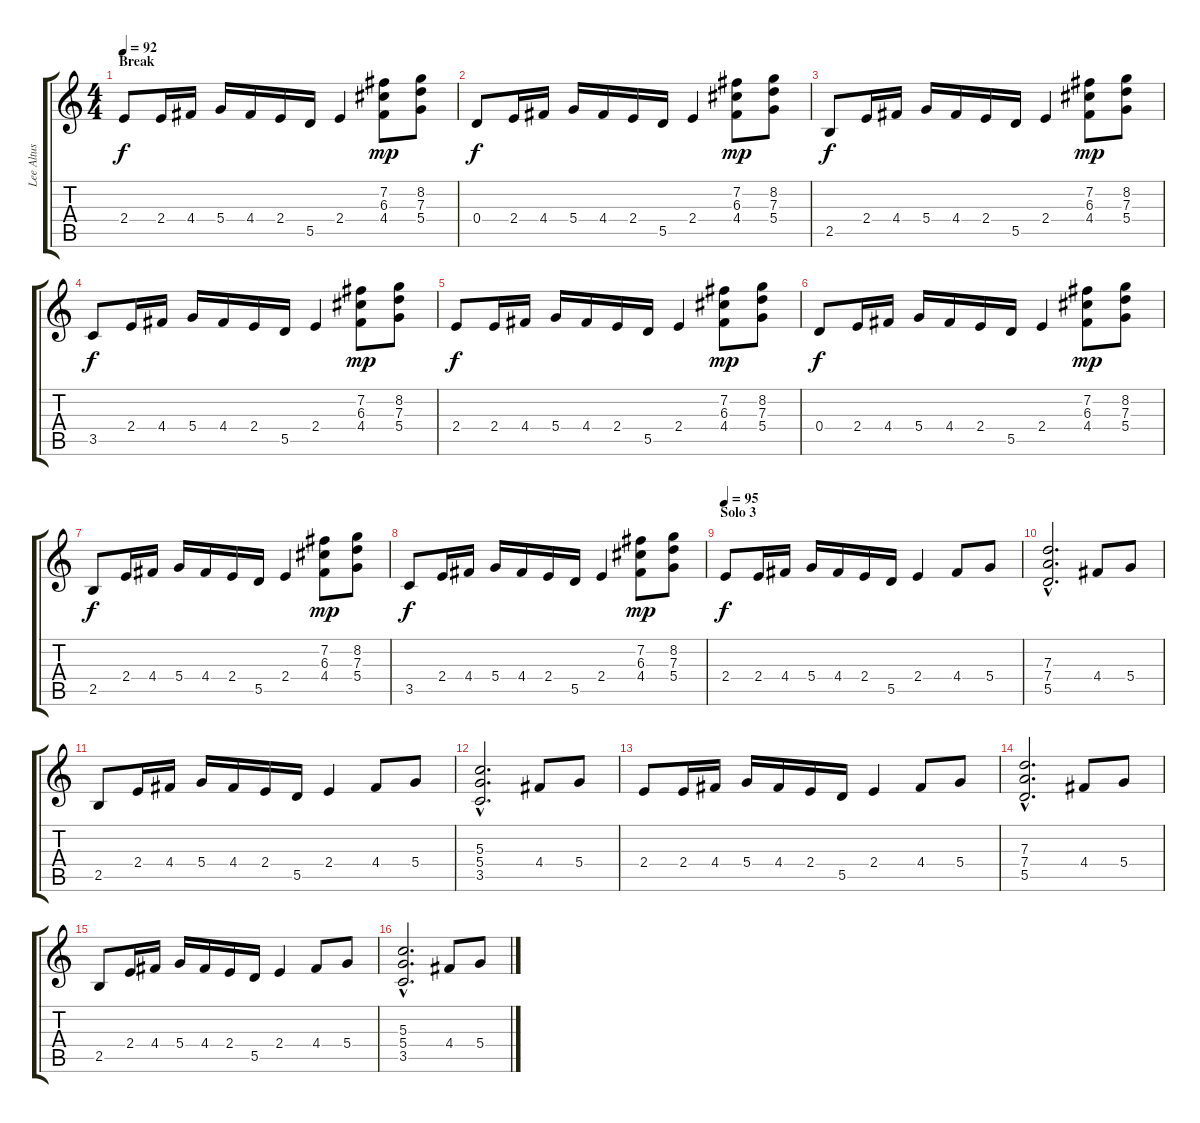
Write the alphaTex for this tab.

\track ("Lee Altus" "Lee Altus") {instrument distortionguitar}
\staff {score tabs}
\tuning (E4 B3 G3 D3 A2 E2) {hide}
\ts (4 4)
\section ("" "Break")
\tempo 92
\clef g2
\ks c
2.4.8{dy f} 2.4.16 4.4.16 5.4.16 4.4.16 2.4.16 5.5.16 2.4.4 (7.2 6.3 4.4).8{dy mp} (8.2 7.3 5.4).8 |
0.4.8{dy f} 2.4.16 4.4.16 5.4.16 4.4.16 2.4.16 5.5.16 2.4.4 (7.2 6.3 4.4).8{dy mp} (8.2 7.3 5.4).8 |
2.5.8{dy f} 2.4.16 4.4.16 5.4.16 4.4.16 2.4.16 5.5.16 2.4.4 (7.2 6.3 4.4).8{dy mp} (8.2 7.3 5.4).8 |
3.5.8{dy f} 2.4.16 4.4.16 5.4.16 4.4.16 2.4.16 5.5.16 2.4.4 (7.2 6.3 4.4).8{dy mp} (8.2 7.3 5.4).8 |
2.4.8{dy f} 2.4.16 4.4.16 5.4.16 4.4.16 2.4.16 5.5.16 2.4.4 (7.2 6.3 4.4).8{dy mp} (8.2 7.3 5.4).8 |
0.4.8{dy f} 2.4.16 4.4.16 5.4.16 4.4.16 2.4.16 5.5.16 2.4.4 (7.2 6.3 4.4).8{dy mp} (8.2 7.3 5.4).8 |
2.5.8{dy f} 2.4.16 4.4.16 5.4.16 4.4.16 2.4.16 5.5.16 2.4.4 (7.2 6.3 4.4).8{dy mp} (8.2 7.3 5.4).8 |
3.5.8{dy f} 2.4.16 4.4.16 5.4.16 4.4.16 2.4.16 5.5.16 2.4.4 (7.2 6.3 4.4).8{dy mp} (8.2 7.3 5.4).8 |
\section ("" "Solo 3")
\tempo 95
2.4.8{dy f} 2.4.16 4.4.16 5.4.16 4.4.16 2.4.16 5.5.16 2.4.4 4.4.8 5.4.8 |
(7.3{hac} 7.4{hac} 5.5{hac}).2{d} 4.4.8 5.4.8 |
2.5.8 2.4.16 4.4.16 5.4.16 4.4.16 2.4.16 5.5.16 2.4.4 4.4.8 5.4.8 |
(5.3{hac} 5.4{hac} 3.5{hac}).2{d} 4.4.8 5.4.8 |
2.4.8 2.4.16 4.4.16 5.4.16 4.4.16 2.4.16 5.5.16 2.4.4 4.4.8 5.4.8 |
(7.3{hac} 7.4{hac} 5.5{hac}).2{d} 4.4.8 5.4.8 |
2.5.8 2.4.16 4.4.16 5.4.16 4.4.16 2.4.16 5.5.16 2.4.4 4.4.8 5.4.8 |
(5.3{hac} 5.4{hac} 3.5{hac}).2{d} 4.4.8 5.4.8
